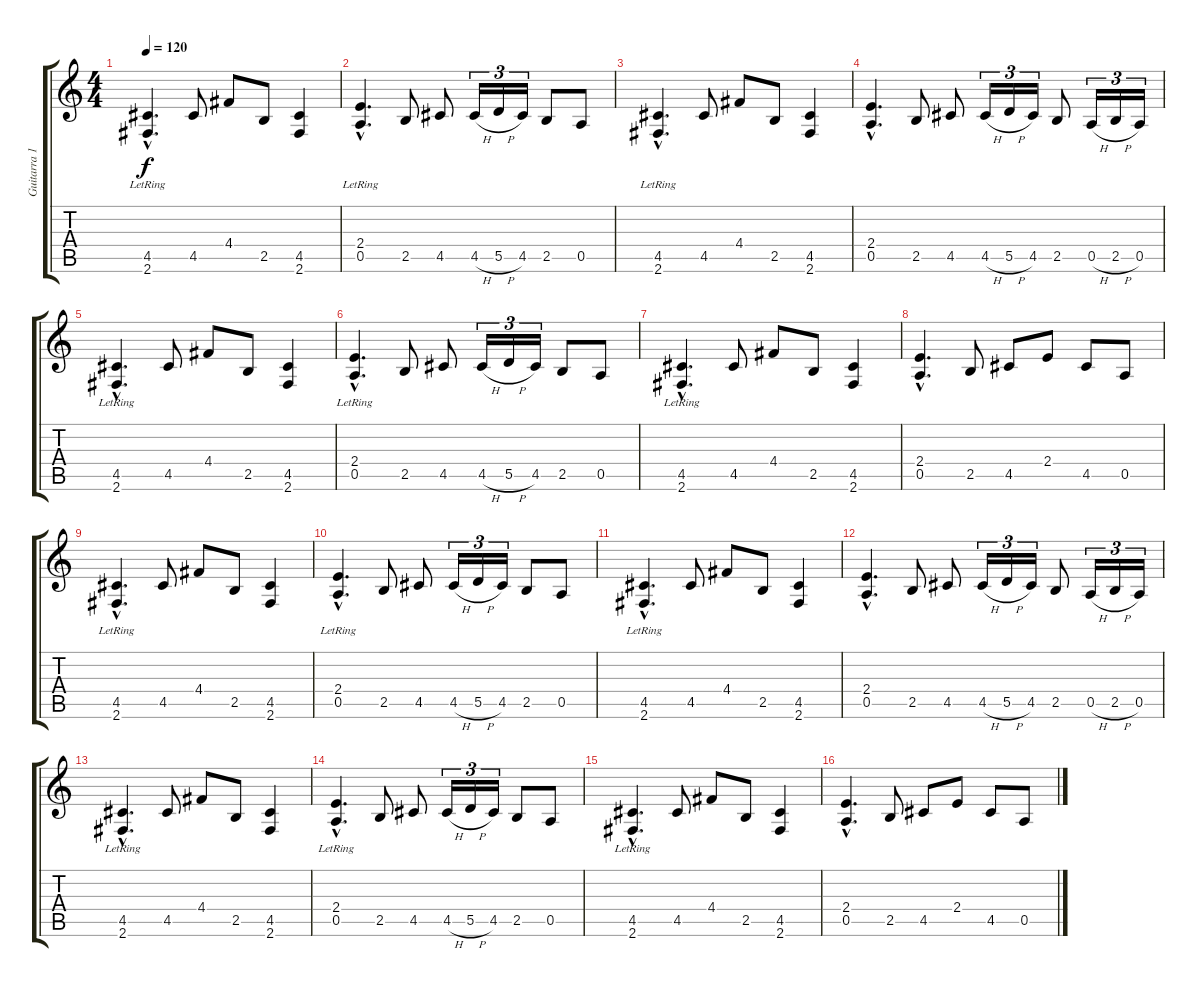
\track ("Guitarra 1" "Guitarra 1") {instrument electricguitarmuted}
\staff {score tabs}
\tuning (E4 B3 G3 D3 A2 E2) {hide}
\ts (4 4)
\tempo 120
\clef g2
\ks c
(4.5{hac} 2.6{hac lr}).4{d dy f instrument electricguitarmuted} 4.5.8 4.4.8 2.5.8 (4.5 2.6).4 |
(2.4{hac lr} 0.5{hac}).4{d} 2.5.8 4.5.8 4.5{h}.16{tu (3 2)} 5.5{h}.16{tu (3 2)} 4.5.16{tu (3 2)} 2.5.8 0.5.8 |
(4.5{hac} 2.6{hac lr}).4{d} 4.5.8 4.4.8 2.5.8 (4.5 2.6).4 |
(2.4{hac} 0.5{hac}).4{d} 2.5.8 4.5.8 4.5{h}.16{tu (3 2)} 5.5{h}.16{tu (3 2)} 4.5.16{tu (3 2)} 2.5.8 0.5{h}.16{tu (3 2)} 2.5{h}.16{tu (3 2)} 0.5.16{tu (3 2)} |
(4.5{hac} 2.6{hac lr}).4{d} 4.5.8 4.4.8 2.5.8 (4.5 2.6).4 |
(2.4{hac lr} 0.5{hac}).4{d} 2.5.8 4.5.8 4.5{h}.16{tu (3 2)} 5.5{h}.16{tu (3 2)} 4.5.16{tu (3 2)} 2.5.8 0.5.8 |
(4.5{hac} 2.6{hac lr}).4{d} 4.5.8 4.4.8 2.5.8 (4.5 2.6).4 |
(2.4{hac} 0.5{hac}).4{d} 2.5.8 4.5.8 2.4.8 4.5.8 0.5.8 |
(4.5{hac} 2.6{hac lr}).4{d volume 12} 4.5.8 4.4.8 2.5.8 (4.5 2.6).4 |
(2.4{hac lr} 0.5{hac}).4{d} 2.5.8 4.5.8 4.5{h}.16{tu (3 2)} 5.5{h}.16{tu (3 2)} 4.5.16{tu (3 2)} 2.5.8 0.5.8 |
(4.5{hac} 2.6{hac lr}).4{d} 4.5.8 4.4.8 2.5.8 (4.5 2.6).4 |
(2.4{hac} 0.5{hac}).4{d} 2.5.8 4.5.8 4.5{h}.16{tu (3 2)} 5.5{h}.16{tu (3 2)} 4.5.16{tu (3 2)} 2.5.8 0.5{h}.16{tu (3 2)} 2.5{h}.16{tu (3 2)} 0.5.16{tu (3 2)} |
(4.5{hac} 2.6{hac lr}).4{d} 4.5.8 4.4.8 2.5.8 (4.5 2.6).4 |
(2.4{hac lr} 0.5{hac}).4{d} 2.5.8 4.5.8 4.5{h}.16{tu (3 2)} 5.5{h}.16{tu (3 2)} 4.5.16{tu (3 2)} 2.5.8 0.5.8 |
(4.5{hac} 2.6{hac lr}).4{d} 4.5.8 4.4.8 2.5.8 (4.5 2.6).4 |
(2.4{hac} 0.5{hac}).4{d} 2.5.8 4.5.8 2.4.8 4.5.8 0.5.8
